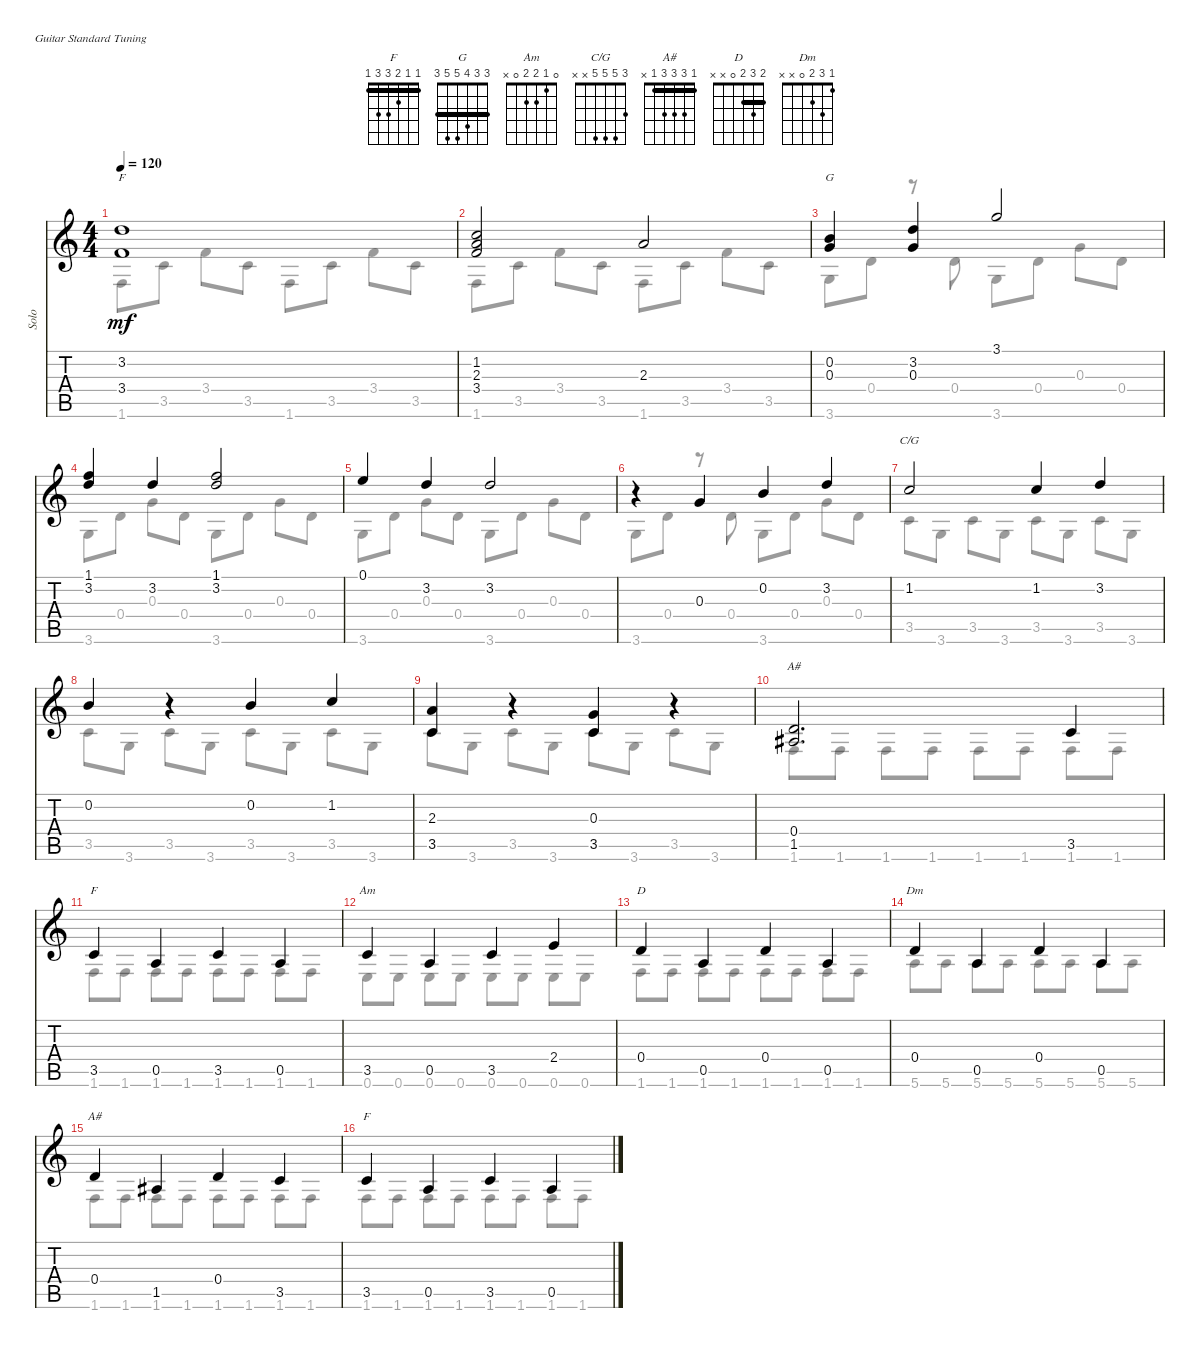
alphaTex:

\defaultSystemsLayout 4
\bracketExtendMode nobrackets
\firstSystemTrackNameMode fullname
\otherSystemsTrackNameOrientation horizontal
\track ("Solo" "S-Gt") {instrument acousticguitarnylon}
\staff {score tabs}
\tuning (E4 B3 G3 D3 A2 E2)
\chord ("F" 1 1 2 3 3 1) {barre (1 1)}
\chord ("G" 3 3 4 5 5 3) {barre (3 3)}
\chord ("Am" 0 1 2 2 0 x)
\chord ("C/G" 3 5 5 5 x x)
\chord ("A#" 1 3 3 3 1 x) {barre 1}
\chord ("D" 2 3 2 0 x x) {barre 2}
\chord ("Dm" 1 3 2 0 x x)
\voice
\ts (4 4)
\tempo 120
\clef g2
\ks c
(3.2 3.4).1{ch "F" dy mf} |
(1.2 2.3 3.4).2 2.3.2 |
(0.2 0.3).4{ch "G"} (3.2 0.3).4 3.1.2 |
(3.2 1.1).4 3.2.4 (1.1 3.2).2 |
0.1.4 3.2.4 3.2.2 |
r.4 0.3.4 0.2.4 3.2.4 |
1.2.2{ch "C/G"} 1.2.4 3.2.4 |
0.2.4 r.4 0.2.4 1.2.4 |
(2.3 3.5).4 r.4 (3.5 0.3).4 r.4 |
(1.5 0.4).2{d ch "A#"} 3.5.4 |
3.5.4{ch "F"} 0.5.4 3.5.4 0.5.4 |
3.5.4{ch "Am"} 0.5.4 3.5.4 2.4.4 |
0.4.4{ch "D"} 0.5.4 0.4.4 0.5.4 |
0.4.4{ch "Dm"} 0.5.4 0.4.4 0.5.4 |
0.4.4{ch "A#"} 1.5.4 0.4.4 3.5.4 |
3.5.4{ch "F"} 0.5.4 3.5.4 0.5.4
\voice
\clef g2
\ottava regular
\simile none
\ks c
1.6.8{dy mf} 3.5.8 3.4.8 3.5.8 1.6.8 3.5.8 3.4.8 3.5.8 |
1.6.8 3.5.8 3.4.8 3.5.8 1.6.8 3.5.8 3.4.8 3.5.8 |
3.6.8 0.4.8 r.8 0.4.8 3.6.8 0.4.8 0.3.8 0.4.8 |
3.6.8 0.4.8 0.3.8 0.4.8 3.6.8 0.4.8 0.3.8 0.4.8 |
3.6.8 0.4.8 0.3.8 0.4.8 3.6.8 0.4.8 0.3.8 0.4.8 |
3.6.8 0.4.8 r.8 0.4.8 3.6.8 0.4.8 0.3.8 0.4.8 |
3.5.8 3.6.8 3.5.8 3.6.8 3.5.8 3.6.8 3.5.8 3.6.8 |
3.5.8 3.6.8 3.5.8 3.6.8 3.5.8 3.6.8 3.5.8 3.6.8 |
3.5.8 3.6.8 3.5.8 3.6.8 3.5.8 3.6.8 3.5.8 3.6.8 |
1.6.8 1.6.8 1.6.8 1.6.8 1.6.8 1.6.8 1.6.8 1.6.8 |
1.6.8 1.6.8 1.6.8 1.6.8 1.6.8 1.6.8 1.6.8 1.6.8 |
0.6.8 0.6.8 0.6.8 0.6.8 0.6.8 0.6.8 0.6.8 0.6.8 |
1.6.8 1.6.8 1.6.8 1.6.8 1.6.8 1.6.8 1.6.8 1.6.8 |
5.6.8 5.6.8 5.6.8 5.6.8 5.6.8 5.6.8 5.6.8 5.6.8 |
1.6.8 1.6.8 1.6.8 1.6.8 1.6.8 1.6.8 1.6.8 1.6.8 |
1.6.8 1.6.8 1.6.8 1.6.8 1.6.8 1.6.8 1.6.8 1.6.8
